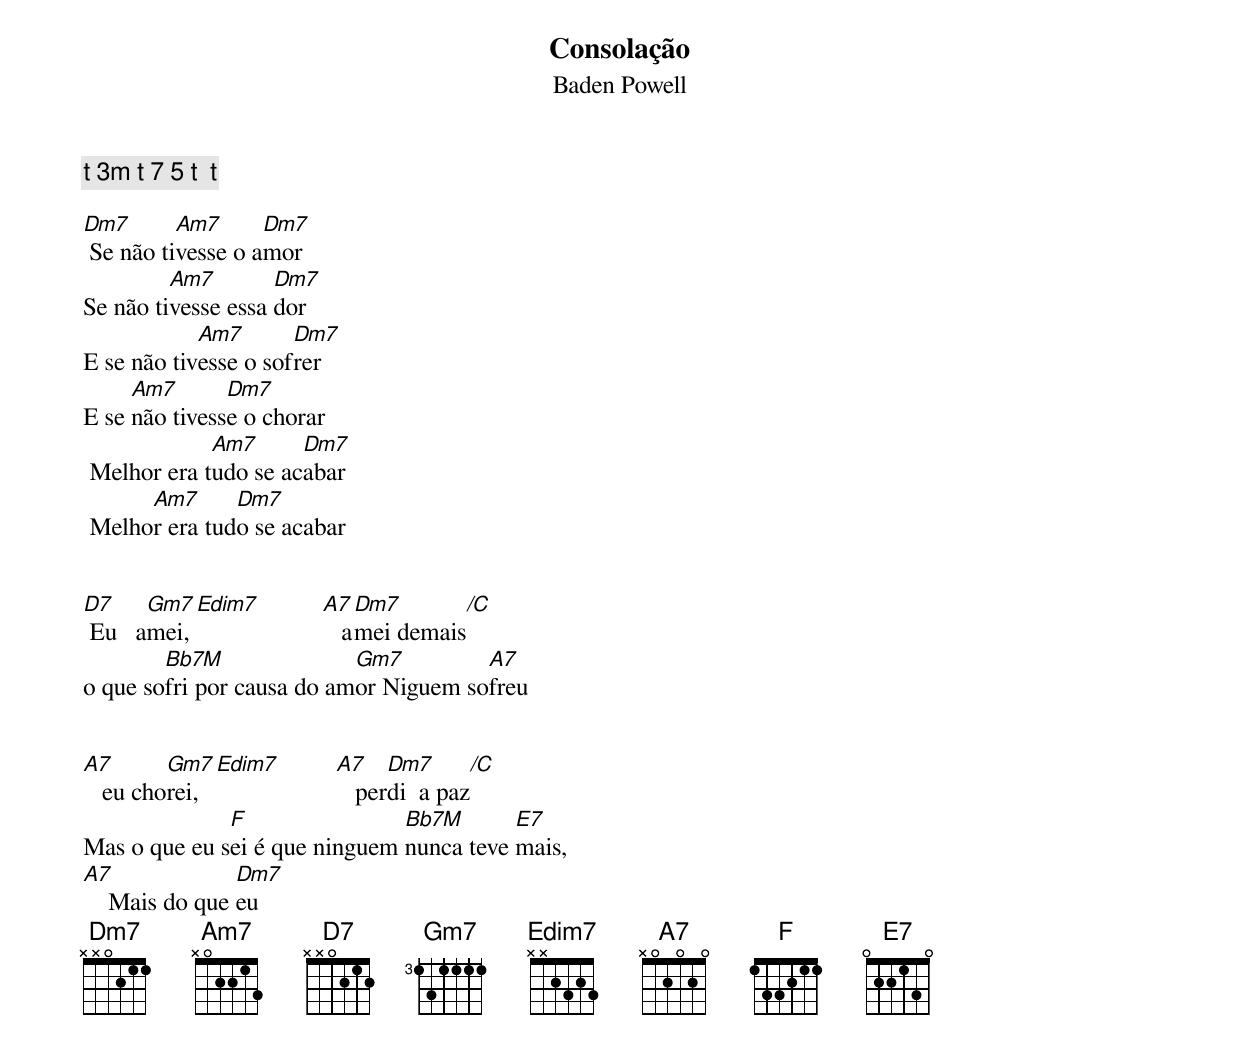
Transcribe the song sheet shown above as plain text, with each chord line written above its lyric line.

Consolação
Baden Powell

 t 3m t 7 5 t  t

Dm7       Am7      Dm7
 Se não tivesse o amor
         Am7        Dm7
Se não tivesse essa dor
            Am7       Dm7
E se não tivesse o sofrer
     Am7       Dm7
E se não tivesse o chorar
             Am7      Dm7
 Melhor era tudo se acabar
      Am7      Dm7
 Melhor era tudo se acabar


D7     Gm7  Em7(b5)   A7  Dm7       /C
 Eu   amei,              amei demais
        Bb7M               Gm7         A7
o que sofri por causa do amor Niguem sofreu


A7       Gm7  Em7(b5)  A7    Dm7       /C
   eu chorei,             perdi  a paz
              F                Bb7M       E7
Mas o que eu sei é que ninguem nunca teve mais,
A7              Dm7
    Mais do que eu
